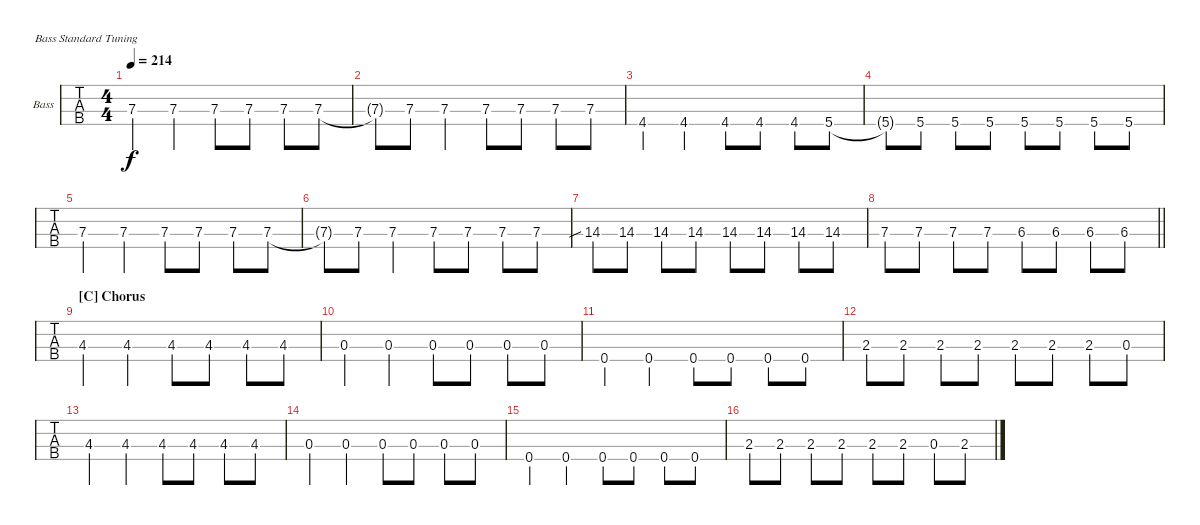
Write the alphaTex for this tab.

\bracketExtendMode groupsimilarinstruments
\firstSystemTrackNameOrientation horizontal
\otherSystemsTrackNameOrientation horizontal
\track ("Dan Andriano - Bass" "Bass") {instrument electricbassfinger}
\staff {tabs}
\tuning (G2 D2 A1 E1)
\ts (4 4)
\tempo 214
\clef f4
\ks c
7.3.4{dy f} 7.3.4 7.3.8 7.3.8 7.3.8 7.3.8 |
7.3{t}.8 7.3.8 7.3.4 7.3.8 7.3.8 7.3.8 7.3.8 |
4.4.4 4.4.4 4.4.8 4.4.8 4.4.8 5.4.8 |
5.4{t}.8 5.4.8 5.4.8 5.4.8 5.4.8 5.4.8 5.4.8 5.4.8 |
7.3.4 7.3.4 7.3.8 7.3.8 7.3.8 7.3.8 |
7.3{t}.8 7.3.8 7.3.4 7.3.8 7.3.8 7.3.8 7.3.8 |
14.3{sib}.8 14.3.8 14.3.8 14.3.8 14.3.8 14.3.8 14.3.8 14.3.8 |
\barLineRight lightlight
7.3.8 7.3.8 7.3.8 7.3.8 6.3.8 6.3.8 6.3.8 6.3.8 |
\section ("C" "Chorus")
4.3.4 4.3.4 4.3.8 4.3.8 4.3.8 4.3.8 |
0.3.4 0.3.4 0.3.8 0.3.8 0.3.8 0.3.8 |
0.4.4 0.4.4 0.4.8 0.4.8 0.4.8 0.4.8 |
2.3.8 2.3.8 2.3.8 2.3.8 2.3.8 2.3.8 2.3.8 0.3.8 |
4.3.4 4.3.4 4.3.8 4.3.8 4.3.8 4.3.8 |
0.3.4 0.3.4 0.3.8 0.3.8 0.3.8 0.3.8 |
0.4.4 0.4.4 0.4.8 0.4.8 0.4.8 0.4.8 |
2.3.8 2.3.8 2.3.8 2.3.8 2.3.8 2.3.8 0.3.8 2.3.8
